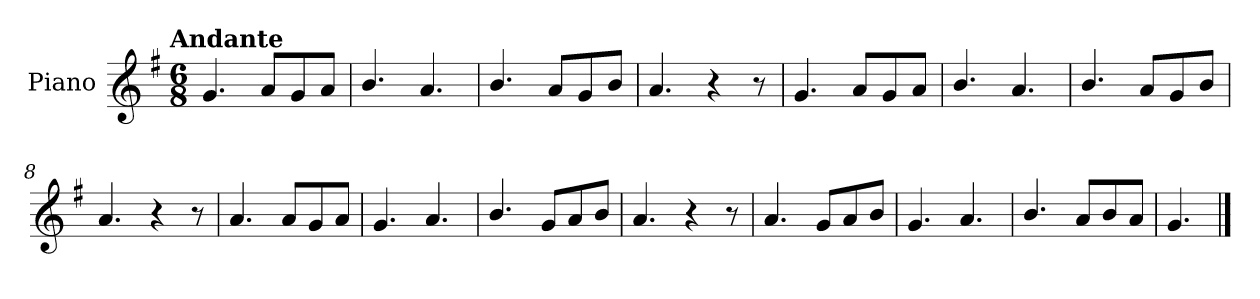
**kern
*part1
*staff1
*I"Piano
*I'Pno.
*clefG2
*k[f#]
!!LO:TX:omd:t=Andante
*M6/8
*MM92
=1
4.g/
8a/L
8g/
8a/J
=2
4.b/
4.a/
=3
4.b/
8a/L
8g/
8b/J
=4
4.a/
4r
8r
=5
4.g/
8a/L
8g/
8a/J
!!LO:LB:g=z
=6
4.b/
4.a/
=7
4.b/
8a/L
8g/
8b/J
=8
4.a/
4r
8r
=9
4.a/
8a/L
8g/
8a/J
=10
4.g/
4.a/
=11
4.b/
8g/L
8a/
8b/J
!!LO:LB:g=z
=12
4.a/
4r
8r
=13
4.a/
8g/L
8a/
8b/J
=14
4.g/
4.a/
=15
4.b/
8a/L
8b/
8a/J
=16
4.g/
==
*-
